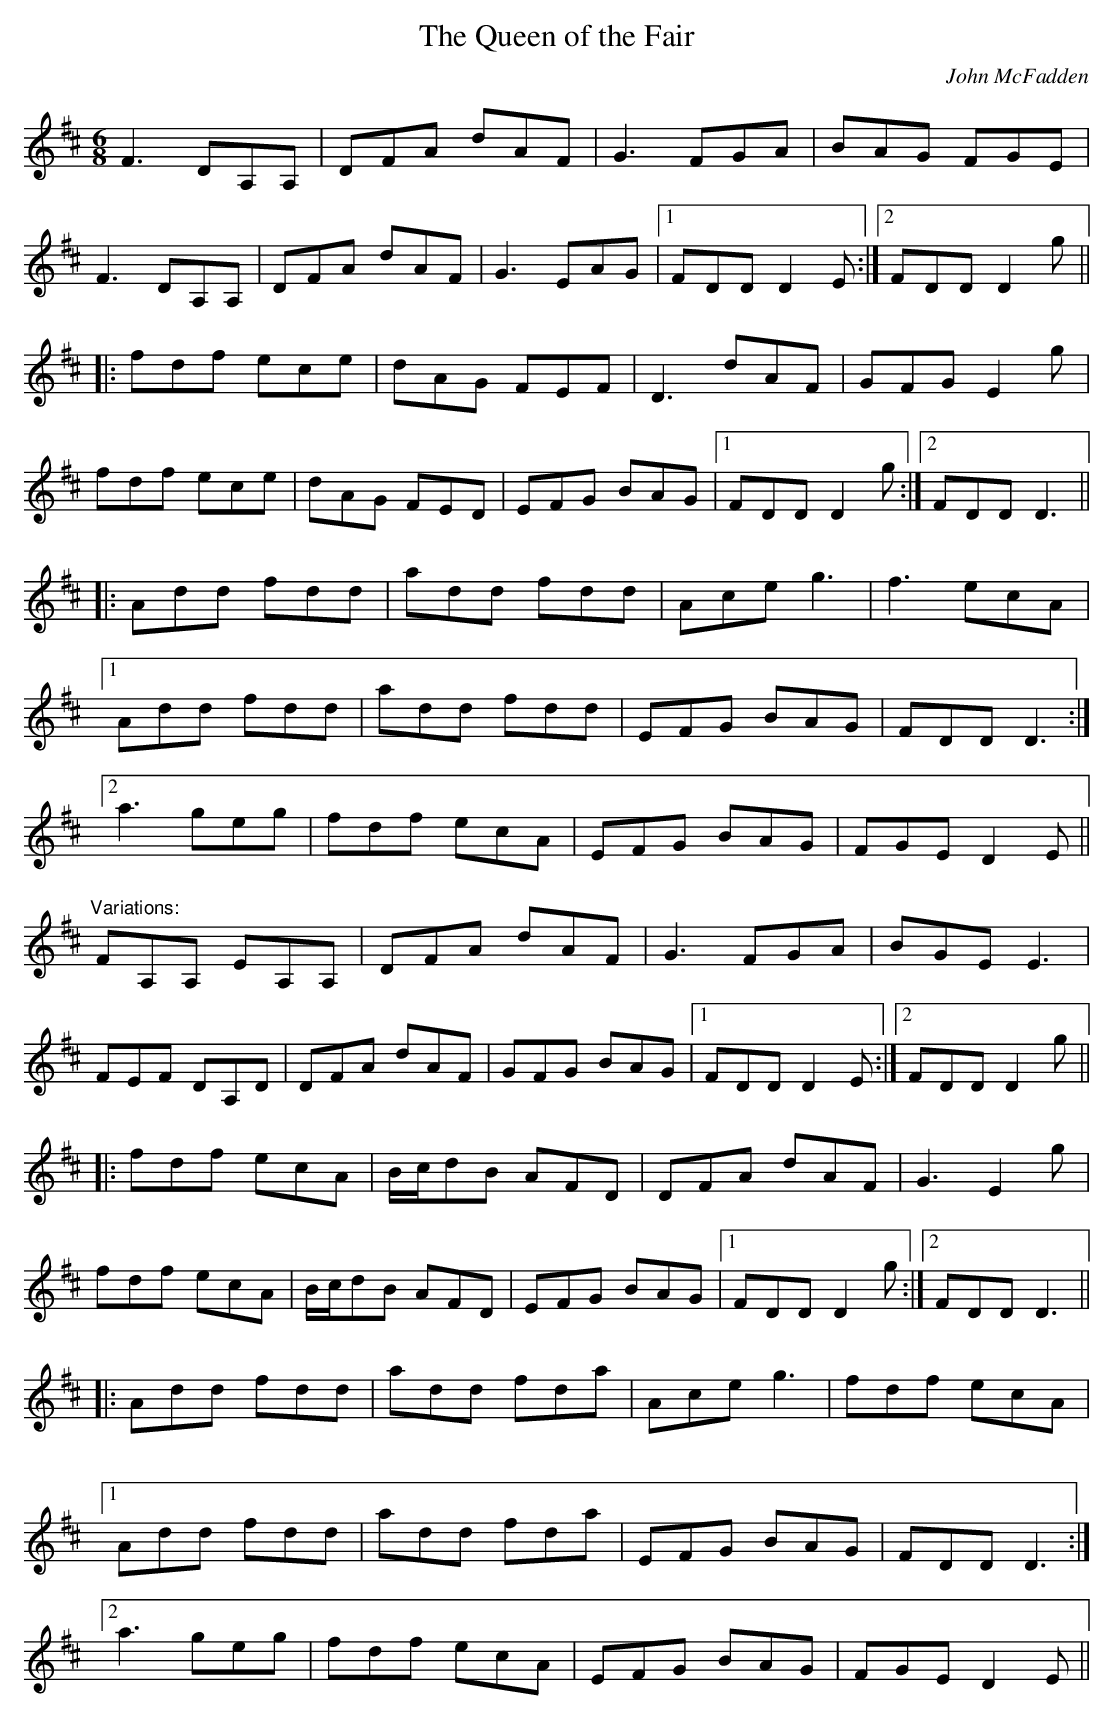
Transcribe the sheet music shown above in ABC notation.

X:1
T:Queen of the Fair, The
C:John McFadden
M:6/8
K:D
F3 DA,A,|DFA dAF|G3 FGA|BAG FGE|
F3 DA,A,|DFA dAF|G3 EAG|1 FDD D2E:|2 FDD D2g||
|:fdf ece|dAG FEF|D3 dAF|GFG E2g|
fdf ece|dAG FED|EFG BAG|1 FDD D2g:|2 FDD D3||
|:Add fdd|add fdd|Ace g3|f3 ecA|
[1 Add fdd|add fdd|EFG BAG|FDD D3:|
[2 a3 geg|fdf ecA|EFG BAG|FGE D2E||
"Variations:"
FA,A, EA,A,|DFA dAF|G3 FGA|BGE E3|
FEF DA,D|DFA dAF|GFG BAG|1 FDD D2E:|2 FDD D2g||
|:fdf ecA|B/c/dB AFD|DFA dAF|G3 E2g|
fdf ecA|B/c/dB AFD|EFG BAG|1 FDD D2g:|2 FDD D3||
|:Add fdd|add fda|Ace g3|fdf ecA|
[1 Add fdd|add fda|EFG BAG|FDD D3:|
[2 a3 geg|fdf ecA|EFG BAG|FGE D2E||
